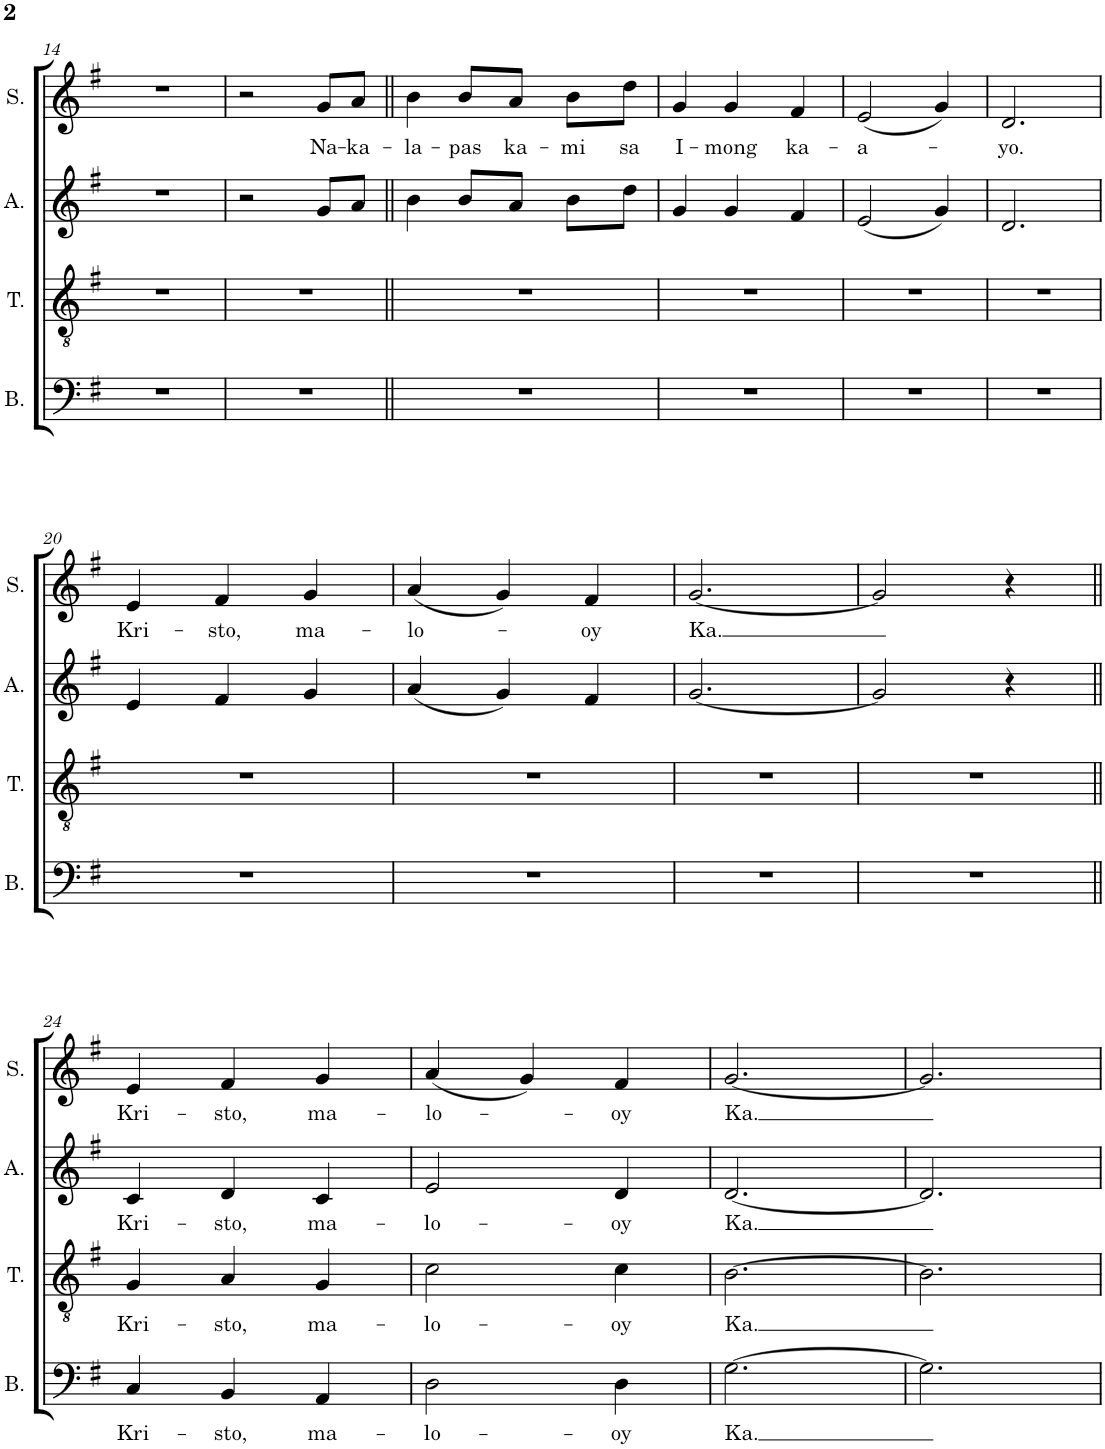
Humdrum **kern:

**kern	**text	**kern	**text	**kern	**text	**kern	**text
*part4	*part4	*part3	*part3	*part2	*part2	*part1	*part1
*staff4	*staff4	*staff3	*staff3	*staff2	*staff2	*staff1	*staff1
*I"Bass	*	*I"Tenor	*	*I"Alto	*	*I"Soprano	*
*I'B.	*	*I'T.	*	*I'A.	*	*I'S.	*
!!LO:PB:g=z
*clefF4	*	*clefGv2	*	*clefG2	*	*clefG2	*
*k[f#]	*	*k[f#]	*	*k[f#]	*	*k[f#]	*
*M3/4	*	*M3/4	*	*M3/4	*	*M3/4	*
=14	=14	=14	=14	=14	=14	=14	=14
2.r	.	2.r	.	2.r	.	2.r	.
=15	=15	=15	=15	=15	=15	=15	=15
2.r	.	2.r	.	2r	.	2r	.
!	!	!	!	!	!	!	!LO:LY:b
.	.	.	.	8g/L	.	8g/L	Na-
!	!	!	!	!	!	!	!LO:LY:b
.	.	.	.	8a/J	.	8a/J	-ka-
=16||	=16||	=16||	=16||	=16||	=16||	=16||	=16||
!	!	!	!	!	!	!	!LO:LY:b
2.r	.	2.r	.	4b\	.	4b\	-la-
!	!	!	!	!	!	!	!LO:LY:b
.	.	.	.	8b/L	.	8b/L	-pas
!	!	!	!	!	!	!	!LO:LY:b
.	.	.	.	8a/J	.	8a/J	ka-
!	!	!	!	!	!	!	!LO:LY:b
.	.	.	.	8b\L	.	8b\L	-mi
!	!	!	!	!	!	!	!LO:LY:b
.	.	.	.	8dd\J	.	8dd\J	sa
=17	=17	=17	=17	=17	=17	=17	=17
!	!	!	!	!	!	!	!LO:LY:b
2.r	.	2.r	.	4g/	.	4g/	I-
!	!	!	!	!	!	!	!LO:LY:b
.	.	.	.	4g/	.	4g/	-mong
!	!	!	!	!	!	!	!LO:LY:b
.	.	.	.	4f#/	.	4f#/	ka-
=18	=18	=18	=18	=18	=18	=18	=18
!	!	!	!	!	!	!	!LO:LY:b
2.r	.	2.r	.	(2e/	.	(2e/	-a-
.	.	.	.	4g/)	.	4g/)	.
=19	=19	=19	=19	=19	=19	=19	=19
!	!	!	!	!	!	!	!LO:LY:b
2.r	.	2.r	.	2.d/	.	2.d/	-yo.
!!LO:LB:g=z
=20	=20	=20	=20	=20	=20	=20	=20
!	!	!	!	!	!	!	!LO:LY:b
2.r	.	2.r	.	4e/	.	4e/	Kri-
!	!	!	!	!	!	!	!LO:LY:b
.	.	.	.	4f#/	.	4f#/	-sto,
!	!	!	!	!	!	!	!LO:LY:b
.	.	.	.	4g/	.	4g/	ma-
=21	=21	=21	=21	=21	=21	=21	=21
!	!	!	!	!	!	!	!LO:LY:b
2.r	.	2.r	.	(4a/	.	(4a/	-lo-
.	.	.	.	4g/)	.	4g/)	.
!	!	!	!	!	!	!	!LO:LY:b
.	.	.	.	4f#/	.	4f#/	-oy
=22	=22	=22	=22	=22	=22	=22	=22
!	!	!	!	!	!	!	!LO:LY:b
2.r	.	2.r	.	[2.g/	.	[2.g/	Ka.
=23	=23	=23	=23	=23	=23	=23	=23
2.r	.	2.r	.	2g/]	.	2g/]	.
.	.	.	.	4r	.	4r	.
!!LO:LB:g=z
=24||	=24||	=24||	=24||	=24||	=24||	=24||	=24||
!	!LO:LY:b	!	!LO:LY:b	!	!LO:LY:b	!	!LO:LY:b
4C/	Kri-	4G/	Kri-	4c/	Kri-	4e/	Kri-
!	!LO:LY:b	!	!LO:LY:b	!	!LO:LY:b	!	!LO:LY:b
4BB/	-sto,	4A/	-sto,	4d/	-sto,	4f#/	-sto,
!	!LO:LY:b	!	!LO:LY:b	!	!LO:LY:b	!	!LO:LY:b
4AA/	ma-	4G/	ma-	4c/	ma-	4g/	ma-
=25	=25	=25	=25	=25	=25	=25	=25
!	!LO:LY:b	!	!LO:LY:b	!	!LO:LY:b	!	!LO:LY:b
2D\	lo-	2c\	lo-	2e/	lo-	(4a/	-lo-
.	.	.	.	.	.	4g/)	.
!	!LO:LY:b	!	!LO:LY:b	!	!LO:LY:b	!	!LO:LY:b
4D\	-oy	4c\	-oy	4d/	-oy	4f#/	-oy
=26	=26	=26	=26	=26	=26	=26	=26
!	!LO:LY:b	!	!LO:LY:b	!	!LO:LY:b	!	!LO:LY:b
[2.G\	Ka.	[2.B\	Ka.	[2.d/	Ka.	[2.g/	Ka.
=27	=27	=27	=27	=27	=27	=27	=27
2.G\]	.	2.B\]	.	2.d/]	.	2.g/]	.
=	=	=	=	=	=	=	=
*-	*-	*-	*-	*-	*-	*-	*-
